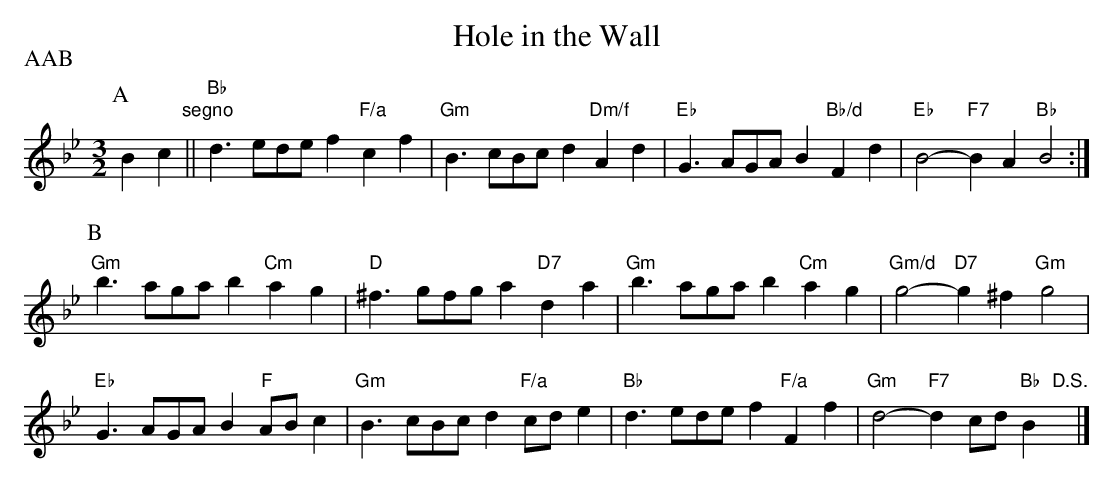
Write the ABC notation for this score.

X:1
T:Hole in the Wall
P:AAB
M:3/2
K:Bb
P:A
B2c2 "segno"|| "Bb"d3edef2"F/a"c2f2 | "Gm"B3cBcd2"Dm/f"A2d2 | "Eb"G3AGAB2"Bb/d"F2d2 | "Eb"B4-"F7"B2A2"Bb"B4 :|
P:B
"Gm"b3agab2"Cm"a2g2 | "D"^f3gfga2"D7"d2a2 | "Gm"b3agab2"Cm"a2g2 | "Gm/d"g4-"D7"g2^f2"Gm"g4 |
"Eb"G3AGAB2"F"ABc2 | "Gm"B3cBcd2"F/a"cde2 | "Bb"d3edef2"F/a"F2f2 | "Gm"d4-"F7"d2cd "Bb"B2 "D.S."y|]
